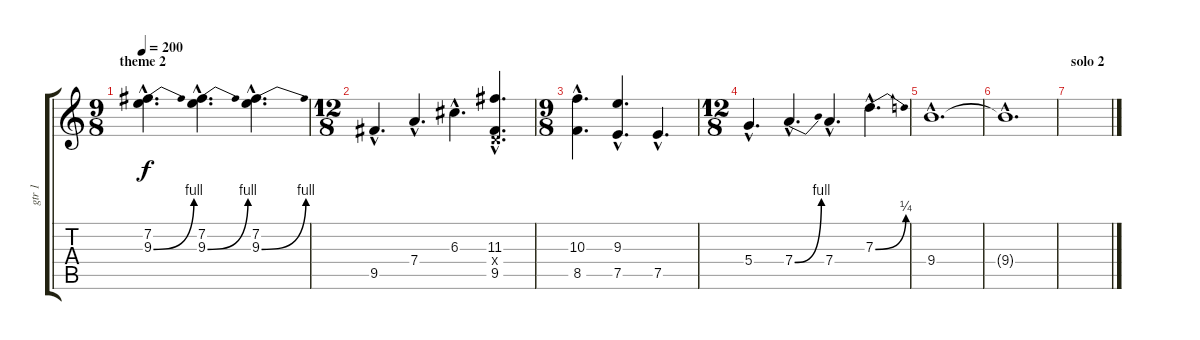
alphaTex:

\track ("gtr 1" "gtr 1") {instrument distortionguitar}
\staff {score tabs}
\tuning (E4 B3 G3 D3 A2 E2) {hide}
\ts (9 8)
\section ("" "theme 2")
\tempo 200
\clef g2
\ks c
(7.2{hac} 9.3{be (bend 0 0 60 4) hac}).4{d dy f} (7.2{hac} 9.3{be (bend 0 0 60 4) hac}).4{d} (7.2{hac} 9.3{be (bend 0 0 60 4) hac}).4{d} |
\ts (12 8)
9.5{hac}.4{d} 7.4{hac}.4{d} 6.3{hac}.4{d} (11.3{hac} 0.4{hac x} 9.5{hac}).4{d} |
\ts (9 8)
(10.3{hac} 8.5{hac}).4{d} (9.3{hac} 7.5{hac}).4{d} 7.5{hac}.4{d} |
\ts (12 8)
5.4{hac}.4{d} 7.4{be (bend 0 0 60 4) hac}.4{d} 7.4{hac}.4{d} 7.3{be (bend 0 0 60 1) hac}.4{d} |
9.4{hac}.1{d} |
9.4{hac t}.1{d} |
\section ("" "solo 2")
